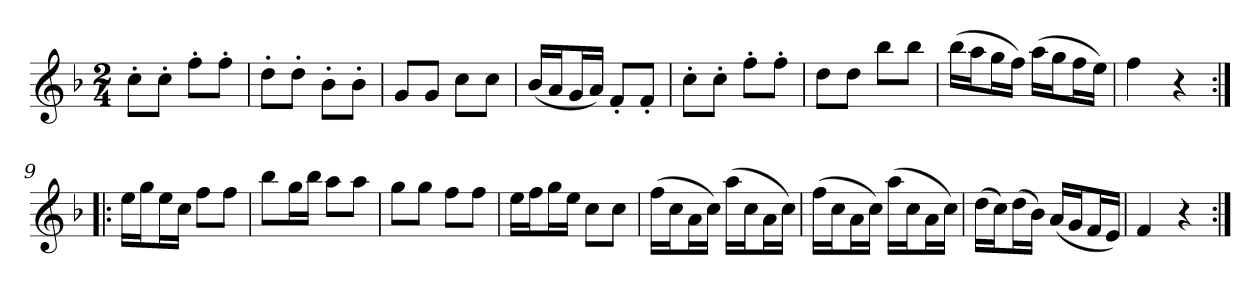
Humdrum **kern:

**kern
*part1
*staff1
*clefG2
*k[b-]
*F:
*M2/4
*MM120
=1
8cc'\L
8cc'\J
8ff'\L
8ff'\J
=2
8dd'\L
8dd'\J
8b-'\L
8b-'\J
=3
8g/L
8g/J
8cc\L
8cc\J
=4
(16b-/LL
16a/J
16g/L
16a/JJ)
8f'/L
8f'/J
=5
8cc'\L
8cc'\J
8ff'\L
8ff'\J
=6
8dd\L
8dd\J
8bb-\L
8bb-\J
=7
(16bb-\LL
16aa\J
16gg\L
16ff\JJ)
(16aa\LL
16gg\J
16ff\L
16ee\JJ)
=8
4ff
4r
=9:|!|:
16ee\LL
16gg\J
16ee\L
16cc\JJ
8ff\L
8ff\J
=10
8bb-\L
16gg\L
16bb-\JJ
8aa\L
8aa\J
=11
8gg\L
8gg\J
8ff\L
8ff\J
=12
16ee\LL
16ff\J
16gg\L
16ee\JJ
8cc\L
8cc\J
=13
(16ff\LL
16cc\J
16a\L
16cc\JJ)
(16aa\LL
16cc\J
16a\L
16cc\JJ)
=14
(16ff\LL
16cc\J
16a\L
16cc\JJ)
(16aa\LL
16cc\J
16a\L
16cc\JJ)
=15
(16dd\LL
16cc\J)
(16dd\L
16b-\JJ)
(16a/LL
16g/J
16f/L
16e/JJ)
=16
4f
4r
=:|!
*-
